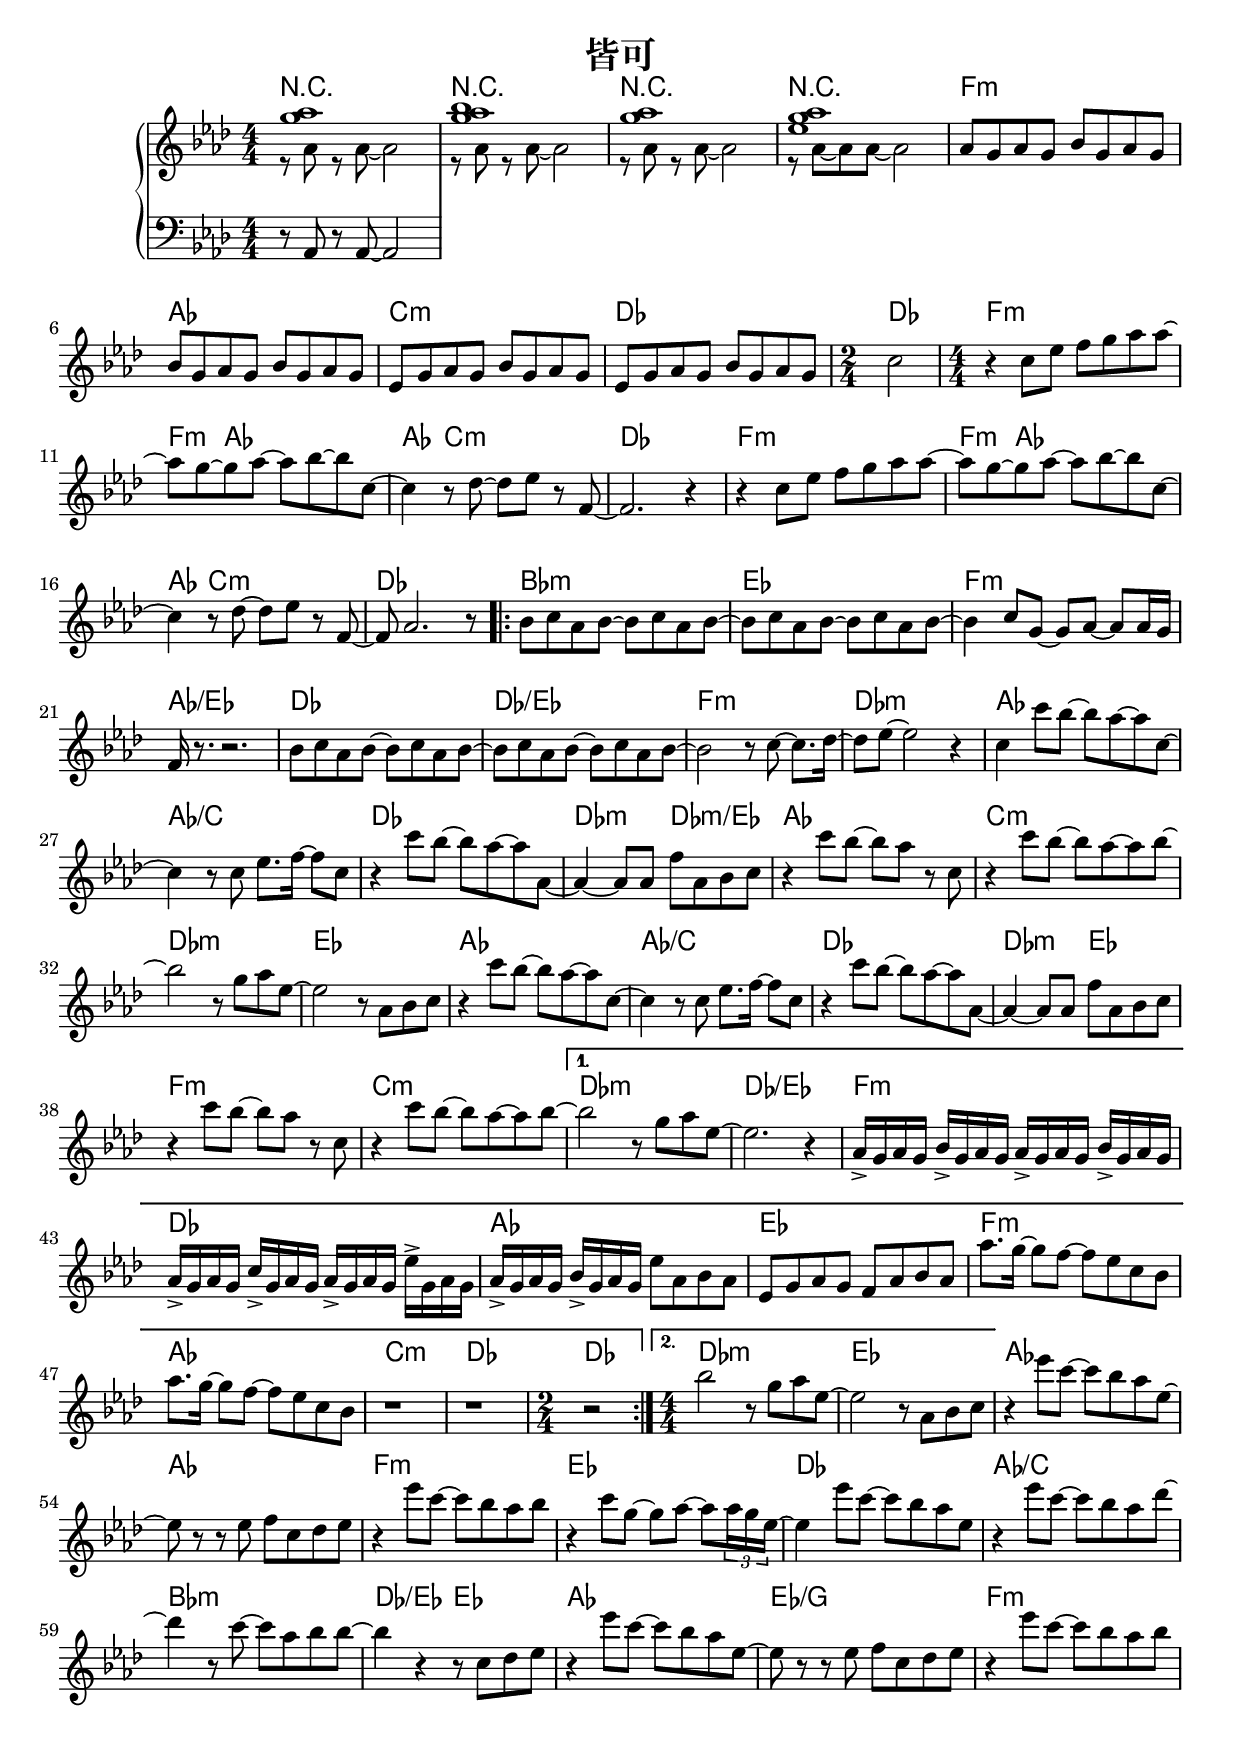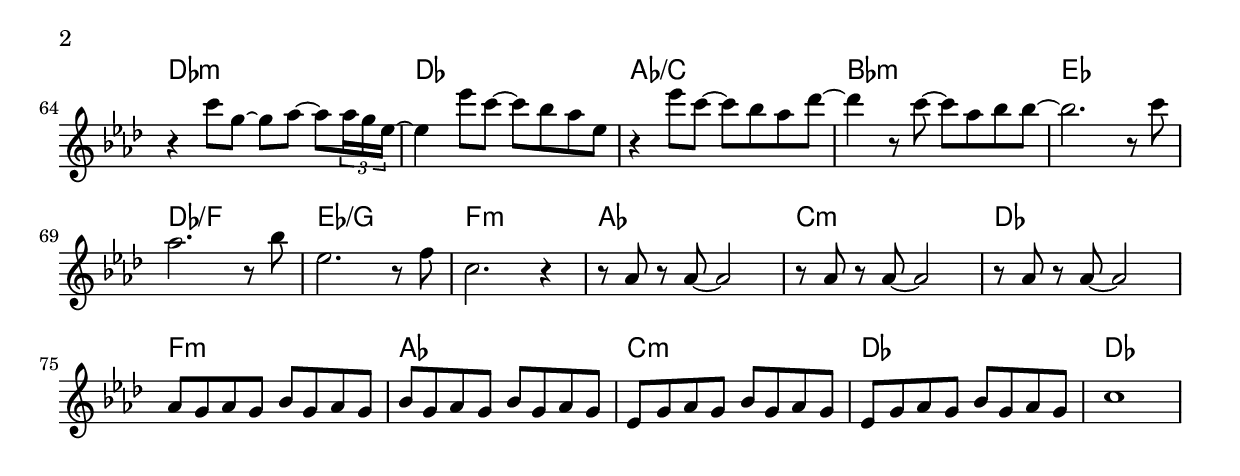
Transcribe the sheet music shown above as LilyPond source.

\header {
  title = "皆可"
  composer = ""
}

chordsname = { \chordmode {
  r1 | r | r | r |  f:m | aes | c:m | des | des2 |

  f1:m~ | f4:m aes2.~ |  aes4 c2.:m | des1 |
  f1:m~ | f4:m aes2.~ |  aes4 c2.:m | des1 |

  \repeat volta 2 {
  bes1:m | ees | f:m | aes/ees |
  des | des/ees | f:m | des:m |

  aes | aes/c | des | des2:m des:m/ees |
  aes1 | c:m | des:m | ees |
  aes | aes/c | des | des2:m ees |
  f1:m | c:m |  
  }

  \alternative {
  {des1:m | des/ees |
  f1:m | des | aes | ees |
  f:m | aes | c:m | des | \time 2/4 des2 |
  }
  {des1:m | ees |}
  }  
  
  aes1~ | aes | f:m | ees |
  des | aes/c | bes:m | des2/ees ees |
  aes1 | ees/g | f:m | des:m |
  des | aes/c | bes:m | ees |

  
  des/f | ees/g | f:m | 
  
  aes | c:m | des |
  f:m | aes | c:m | des | des |

} }

righthand = <<

  
  \relative aes'{ \clef treble \key aes\major \numericTimeSignature \time 4/4 

  <<{<g' aes>1}\\{r8 aes, r aes~ aes2}>>|
  <<{<g' aes bes>1}\\{r8 aes, r aes~ aes2}>>|
  <<{<g' aes>1}\\{r8 aes, r aes~ aes2}>>|
  <<{<g' aes ees>1}\\{r8 aes,~ aes aes~ aes2}>>|

  aes8 g aes g bes g aes g | bes8 g aes g bes g aes g | 
  ees8 g aes g bes g aes g | ees8 g aes g bes g aes g | 
  \time 2/4 c2 |

  \time 4/4
  r4 c8 ees f g aes aes~ | aes g~ g aes~ aes bes~ bes c,~ |
  c4 r8 des~ des ees r f,~ | f2. r4 |
  r4 c'8 ees f g aes aes~ | aes g~ g aes~ aes bes~ bes c,~ |
  c4 r8 des~ des ees r f,~ | f aes2. r8 |

  \repeat volta 2 {
  bes c aes bes~ bes c aes bes~ | bes c aes bes~ bes c aes bes~ |
  bes4 c8 g~ g aes~ aes aes16 g | f r8. r2. |
  bes8 c aes bes~ bes c aes bes~ | bes c aes bes~ bes c aes bes~ | 
  bes2 r8 c8~ c8. des16~ | des8 ees~ ees2 r4 |

  c4 c'8 bes~ bes aes~ aes c,~ | c4 r8 c ees8. f16~ f8 c |
  r4 c'8 bes~ bes aes~ aes aes,~ | aes4~ aes8 aes f' aes, bes c |
  r4 c'8 bes~ bes aes r c, | r4 c'8 bes~ bes aes~ aes bes~ |
  bes2 r8 g aes ees~ | ees2 r8 aes, bes c |

  r4 c'8 bes~ bes aes~ aes c,~ | c4 r8 c ees8. f16~ f8 c |
  r4 c'8 bes~ bes aes~ aes aes,~ | aes4~ aes8 aes f' aes, bes c |
  r4 c'8 bes~ bes aes r c, | r4 c'8 bes~ bes aes~ aes bes~ |
  
  }

  \alternative {
    {bes2 r8 g aes ees~ | ees2. r4 | 
      aes,16-> g aes g bes-> g aes g aes-> g aes g bes-> g aes g | 
      aes16-> g aes g c-> g aes g aes-> g aes g ees'-> g, aes g | 
      aes16-> g aes g  bes-> g aes g ees'8 aes,  bes  aes | 
      ees8 g aes g f aes bes aes |
      aes'8. g16~ g8 f~ f ees c bes | aes'8. g16~ g8 f~ f ees c bes | 
      r1 | r | \time 2/4 r2 |}
    {\time 4/4 bes'2 r8 g aes ees~ | ees2 r8 aes, bes c | }
  }

  r4 ees'8 c~ c bes aes ees~ | ees r r ees f c des ees |
  r4 ees'8 c~ c bes aes bes | r4 c8 g~ g aes~ aes \tuplet 3/2 8 {aes16 g ees~} |
  ees4 ees'8 c~ c bes aes ees | r4 ees'8 c~ c bes aes des~ |
  des4 r8 c~ c aes bes bes~ | bes4 r r8 c, des ees |
  
  r4 ees'8 c~ c bes aes ees~ | ees r r ees f c des ees |
  r4 ees'8 c~ c bes aes bes | r4 c8 g~ g aes~ aes \tuplet 3/2 8 {aes16 g ees~} |
  ees4 ees'8 c~ c bes aes ees | r4 ees'8 c~ c bes aes des~ |
  des4 r8 c~ c aes bes bes~ | bes2. r8 c | aes2. r8 bes |
  ees,2. r8 f | c2. r4 |
  
  r8 aes r aes~ aes2 | r8 aes r aes~ aes2 | r8 aes r aes~ aes2 |
  aes8 g aes g bes g aes g | bes8 g aes g bes g aes g | 
  ees8 g aes g bes g aes g | ees8 g aes g bes g aes g | c1 | 

 }>>

lefthand = \relative aes { \clef bass \key aes\major \numericTimeSignature \time 4/4 
  r8 aes, r aes~ aes2


 }


\score { <<

  \new ChordNames { \chordsname }

  \new PianoStaff <<
    \new Staff \righthand
    \new Staff \lefthand

  
  >>



>>
  \layout {}
  \midi {}
}